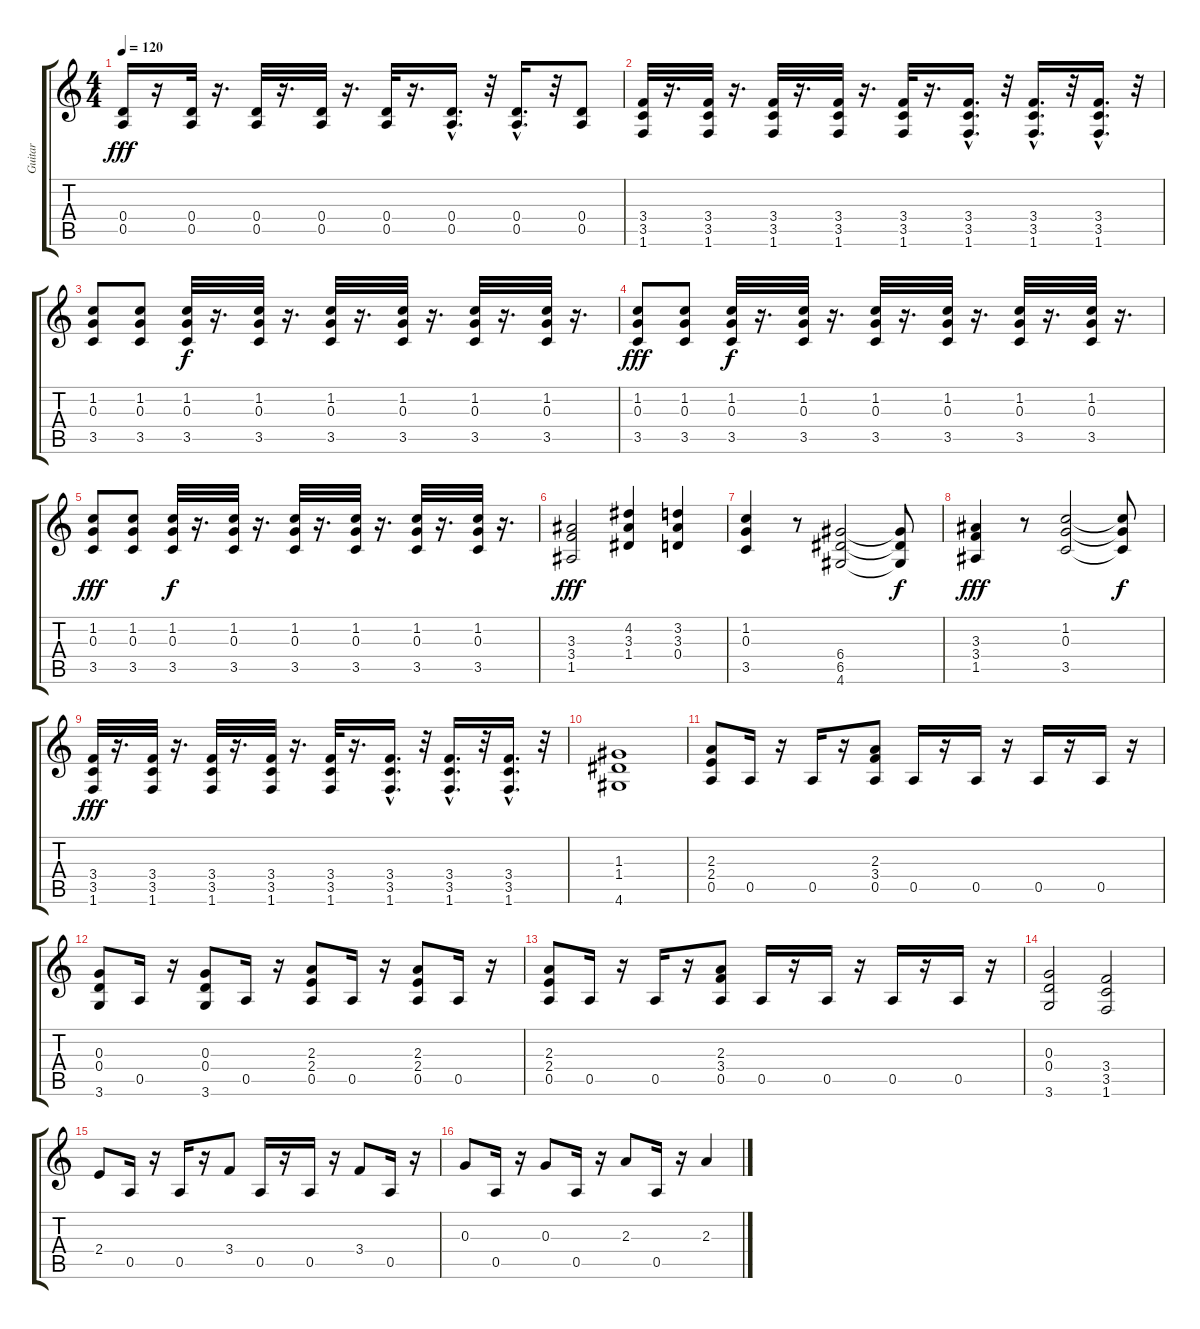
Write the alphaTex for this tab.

\track ("Guitar" "Guitar") {instrument distortionguitar}
\staff {score tabs}
\tuning (E4 B3 G3 D3 A2 E2) {hide}
\ts (4 4)
\tempo 120
\clef g2
\ks c
(0.4 0.5).16{dy fff} r.16 (0.4 0.5).32 r.16{d} (0.4 0.5).32 r.16{d} (0.4 0.5).32 r.16{d} (0.4 0.5).32 r.16{d} (0.4{hac} 0.5{hac}).16{d} r.32 (0.4{hac} 0.5{hac}).16{d} r.32 (0.4 0.5).8 |
(3.4 3.5 1.6).32 r.16{d} (3.4 3.5 1.6).32 r.16{d} (3.4 3.5 1.6).32 r.16{d} (3.4 3.5 1.6).32 r.16{d} (3.4 3.5 1.6).32 r.16{d} (3.4{hac} 3.5 1.6).16{d} r.32 (3.4{hac} 3.5{hac} 1.6{hac}).16{d} r.32 (3.4{hac} 3.5 1.6).16{d} r.32 |
(1.2 0.3 3.5).8 (1.2 0.3 3.5).8 (1.2 0.3 3.5).32{dy f} r.16{d} (1.2 0.3 3.5).32 r.16{d} (1.2 0.3 3.5).32 r.16{d} (1.2 0.3 3.5).32 r.16{d} (1.2 0.3 3.5).32 r.16{d} (1.2 0.3 3.5).32 r.16{d} |
(1.2 0.3 3.5).8{dy fff} (1.2 0.3 3.5).8 (1.2 0.3 3.5).32{dy f} r.16{d} (1.2 0.3 3.5).32 r.16{d} (1.2 0.3 3.5).32 r.16{d} (1.2 0.3 3.5).32 r.16{d} (1.2 0.3 3.5).32 r.16{d} (1.2 0.3 3.5).32 r.16{d} |
(1.2 0.3 3.5).8{dy fff} (1.2 0.3 3.5).8 (1.2 0.3 3.5).32{dy f} r.16{d} (1.2 0.3 3.5).32 r.16{d} (1.2 0.3 3.5).32 r.16{d} (1.2 0.3 3.5).32 r.16{d} (1.2 0.3 3.5).32 r.16{d} (1.2 0.3 3.5).32 r.16{d} |
(3.3 3.4 1.5).2{dy fff} (4.2 3.3 1.4).4 (3.2 3.3 0.4).4 |
(1.2 0.3 3.5).4 r.8 (6.4 6.5 4.6).2 (6.4{t} 6.5{t} 4.6{t}).8{dy f} |
(3.3 3.4 1.5).4{dy fff} r.8 (1.2 0.3 3.5).2 (1.2{t} 0.3{t} 3.5{t}).8{dy f} |
(3.4 3.5 1.6).32{dy fff} r.16{d} (3.4 3.5 1.6).32 r.16{d} (3.4 3.5 1.6).32 r.16{d} (3.4 3.5 1.6).32 r.16{d} (3.4 3.5 1.6).32 r.16{d} (3.4{hac} 3.5 1.6).16{d} r.32 (3.4{hac} 3.5{hac} 1.6{hac}).16{d} r.32 (3.4{hac} 3.5 1.6).16{d} r.32 |
(1.3 1.4 4.6).1 |
(2.3 2.4 0.5).8 0.5.16 r.16 0.5.16 r.16 (2.3 3.4 0.5).8 0.5.16 r.16 0.5.16 r.16 0.5.16 r.16 0.5.16 r.16 |
(0.3 0.4 3.6).8 0.5.16 r.16 (0.3 0.4 3.6).8 0.5.16 r.16 (2.3 2.4 0.5).8 0.5.16 r.16 (2.3 2.4 0.5).8 0.5.16 r.16 |
(2.3 2.4 0.5).8 0.5.16 r.16 0.5.16 r.16 (2.3 3.4 0.5).8 0.5.16 r.16 0.5.16 r.16 0.5.16 r.16 0.5.16 r.16 |
(0.3 0.4 3.6).2 (3.4 3.5 1.6).2 |
2.4.8 0.5.16 r.16 0.5.16 r.16 3.4.8 0.5.16 r.16 0.5.16 r.16 3.4.8 0.5.16 r.16 |
0.3.8 0.5.16 r.16 0.3.8 0.5.16 r.16 2.3.8 0.5.16 r.16 2.3.4
